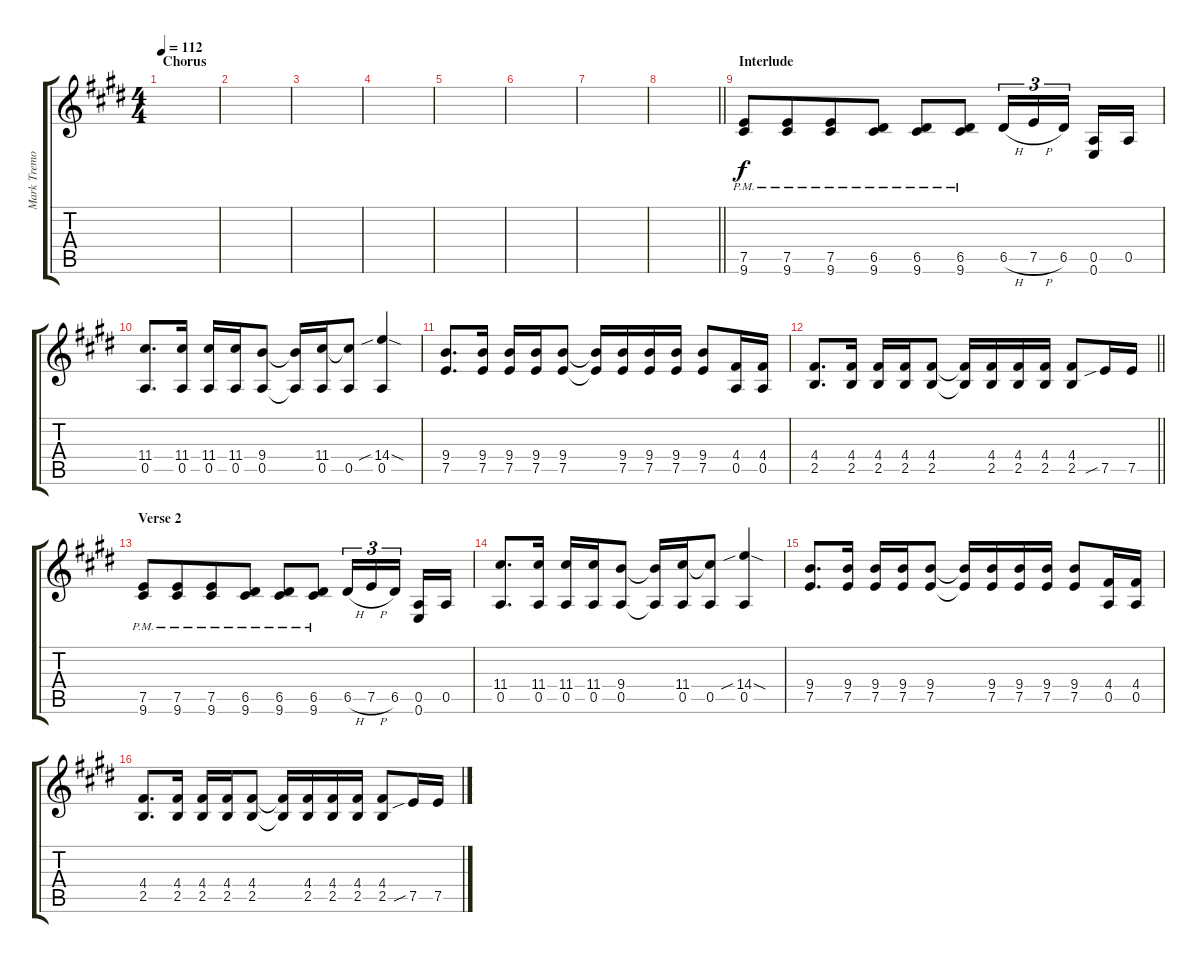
\track ("Mark Tremonti" "Mark Tremo") {instrument electricguitarclean}
\staff {score tabs}
\tuning (E4 B3 G3 D3 A2 E2) {hide}
\ts (4 4)
\section ("" "Chorus")
\tempo 112
\clef g2
\ks c#minor
|
|
|
|
|
|
|
\barLineRight lightlight
|
\section ("" "Interlude")
(7.5{pm} 9.6{pm}).8 (7.5{pm} 9.6{pm}).8{beam merge} (7.5{pm} 9.6{pm}).8 (6.5{pm} 9.6{pm}).8 (6.5{pm} 9.6{pm}).8 (6.5{pm} 9.6{pm}).8 6.5{h}.16{tu (3 2)} 7.5{h}.16{tu (3 2)} 6.5.16{tu (3 2) beam splitsecondary} (0.5 0.6).16 0.5.16 |
(11.4 0.5).8{d} (11.4 0.5).16 (11.4 0.5).16 (11.4 0.5).16 (9.4 0.5).8 (9.4{t} 0.5{t}).16 (11.4 0.5).16 (11.4{t} 0.5).8 (14.4{sib sod} 0.5).4 |
(9.4 7.5).8{d} (9.4 7.5).16 (9.4 7.5).16 (9.4 7.5).16 (9.4 7.5).8 (9.4{t} 7.5{t}).16 (9.4 7.5).16 (9.4 7.5).16 (9.4 7.5).16 (9.4 7.5).8 (4.4 0.5).16 (4.4 0.5).16 |
\barLineRight lightlight
(4.4 2.5).8{d} (4.4 2.5).16 (4.4 2.5).16 (4.4 2.5).16 (4.4 2.5).8 (4.4{t} 2.5{t}).16 (4.4 2.5).16 (4.4 2.5).16 (4.4 2.5).16 (4.4 2.5).8 7.5{sib}.16 7.5.16 |
\section ("" "Verse 2")
(7.5{pm} 9.6{pm}).8 (7.5{pm} 9.6{pm}).8{beam merge} (7.5{pm} 9.6{pm}).8 (6.5{pm} 9.6{pm}).8 (6.5{pm} 9.6{pm}).8 (6.5{pm} 9.6{pm}).8 6.5{h}.16{tu (3 2)} 7.5{h}.16{tu (3 2)} 6.5.16{tu (3 2) beam splitsecondary} (0.5 0.6).16 0.5.16 |
(11.4 0.5).8{d} (11.4 0.5).16 (11.4 0.5).16 (11.4 0.5).16 (9.4 0.5).8 (9.4{t} 0.5{t}).16 (11.4 0.5).16 (11.4{t} 0.5).8 (14.4{sib sod} 0.5).4 |
(9.4 7.5).8{d} (9.4 7.5).16 (9.4 7.5).16 (9.4 7.5).16 (9.4 7.5).8 (9.4{t} 7.5{t}).16 (9.4 7.5).16 (9.4 7.5).16 (9.4 7.5).16 (9.4 7.5).8 (4.4 0.5).16 (4.4 0.5).16 |
(4.4 2.5).8{d} (4.4 2.5).16 (4.4 2.5).16 (4.4 2.5).16 (4.4 2.5).8 (4.4{t} 2.5{t}).16 (4.4 2.5).16 (4.4 2.5).16 (4.4 2.5).16 (4.4 2.5).8 7.5{sib}.16 7.5.16
